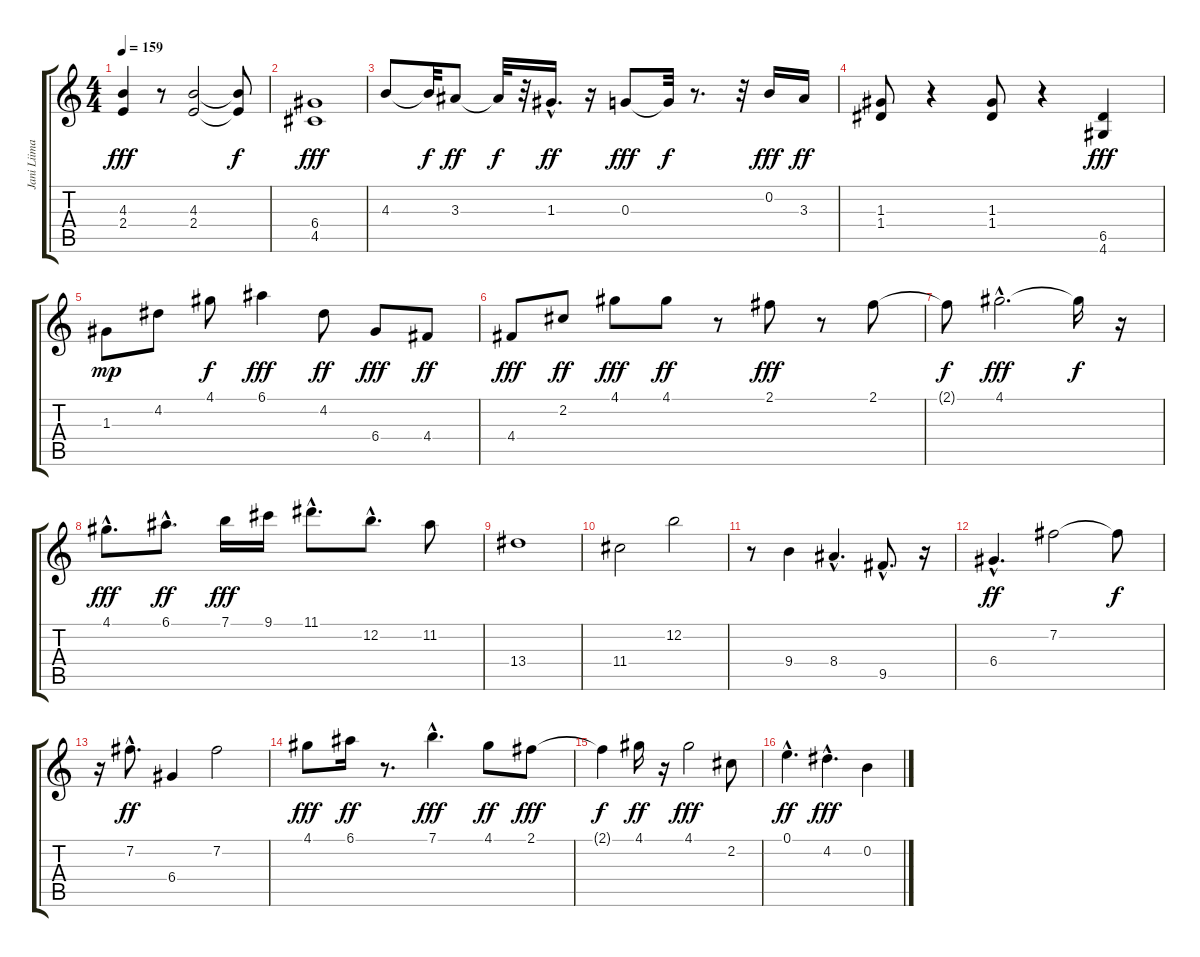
\track ("Jani Liimatainen" "Jani Liima") {instrument overdrivenguitar}
\staff {score tabs}
\tuning (E4 B3 G3 D3 A2 E2) {hide}
\ts (4 4)
\tempo 159
\clef g2
\ks c
(4.3 2.4).4{dy fff} r.8 (4.3 2.4).2 (4.3{t} 2.4{t}).8{dy f} |
(6.4 4.5).1{dy fff} |
4.3.8 4.3{t}.32{dy f} 3.3.8{dy ff} 3.3{t}.32{dy f} r.32 1.3{hac}.16{d dy ff} r.16 0.3.8{dy fff} 0.3{t}.32{dy f} r.8{d} r.32 0.2.16{dy fff} 3.3.16{dy ff} |
(1.3 1.4).8 r.4 (1.3 1.4).8 r.4 (6.5 4.6).4{dy fff} |
1.3.8{dy mp} 4.2.8 4.1.8{dy f} 6.1.4{dy fff} 4.2.8{dy ff} 6.4.8{dy fff} 4.4.8{dy ff} |
4.4.8{dy fff} 2.2.8{dy ff} 4.1.8{dy fff} 4.1.8{dy ff} r.8 2.1.8{dy fff} r.8 2.1.8 |
2.1{t}.8{dy f} 4.1{hac}.2{d dy fff} 4.1{t}.16{dy f} r.16 |
4.1{hac}.8{d dy fff} 6.1{hac}.8{d dy ff} 7.1.16{dy fff} 9.1.16 11.1{hac}.8{d} 12.2{hac}.8{d} 11.2.8 |
13.4.1 |
11.4.2 12.2.2 |
r.8 9.4.4 8.4{hac}.4{d} 9.5{hac}.8{d} r.16 |
6.4{hac}.4{d dy ff} 7.2.2 7.2{t}.8{dy f} |
r.16 7.2{hac}.8{d dy ff} 6.4.4 7.2.2 |
4.1.8{dy fff} 6.1.16{dy ff} r.8{d} 7.1{hac}.4{d dy fff} 4.1.8{dy ff} 2.1.8{dy fff} |
2.1{t}.4{dy f} 4.1.16{dy ff} r.16 4.1.2{dy fff} 2.2.8 |
0.1{hac}.4{d dy ff} 4.2{hac}.4{d dy fff} 0.2.4
